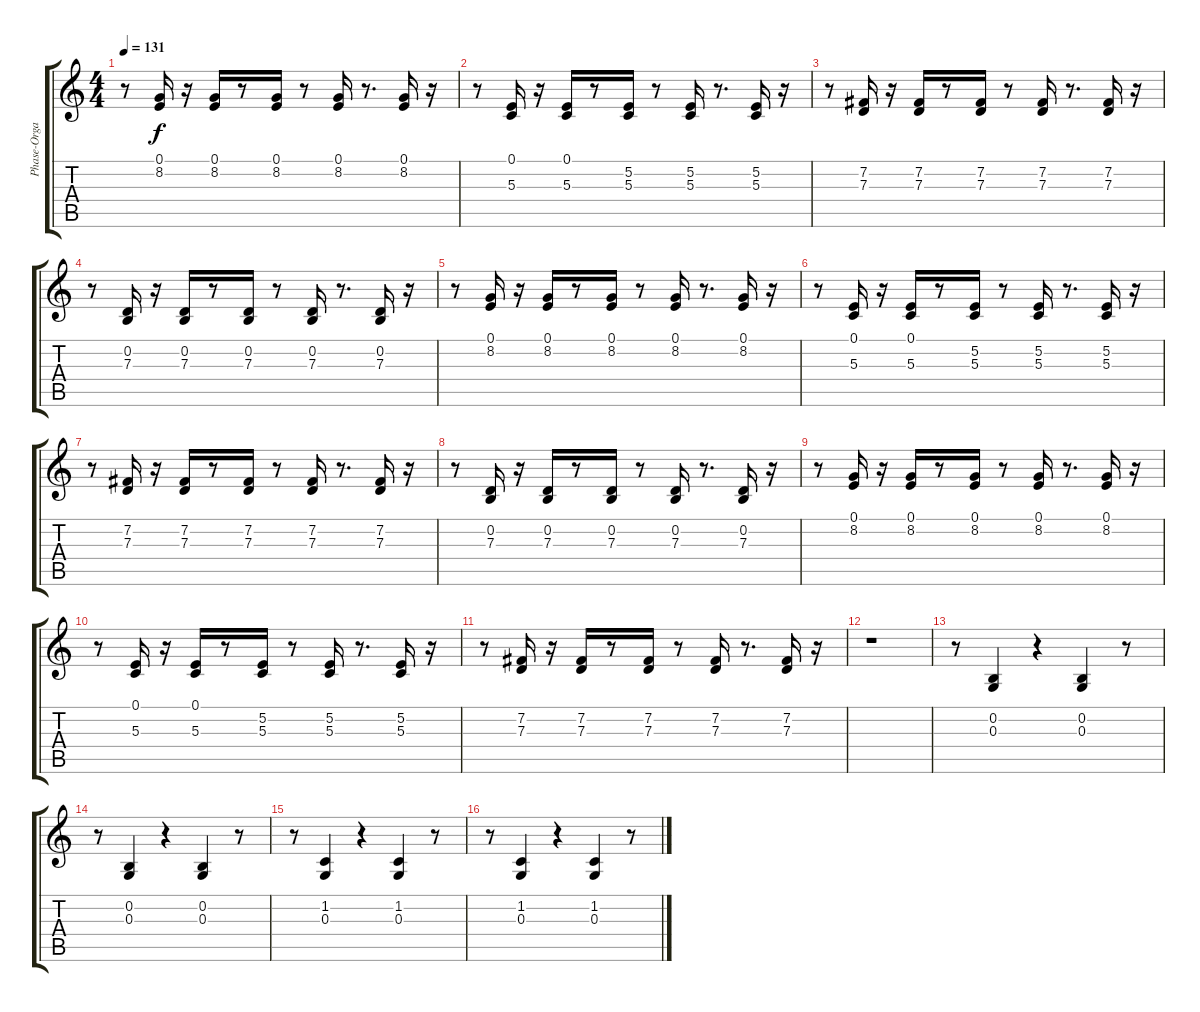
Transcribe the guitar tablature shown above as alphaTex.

\track ("Phase-Organ" "Phase-Orga") {instrument percussiveorgan}
\staff {score tabs}
\tuning (E4 B3 G3 D3 A2 E2) {hide}
\ts (4 4)
\tempo 131
\clef g2
\ks c
r.8{dy f} (0.1 8.2).16 r.16 (0.1 8.2).16 r.8 (0.1 8.2).16 r.8 (0.1 8.2).16 r.8{d} (0.1 8.2).16 r.16 |
r.8 (0.1 5.3).16 r.16 (0.1 5.3).16 r.8 (5.2 5.3).16 r.8 (5.2 5.3).16 r.8{d} (5.2 5.3).16 r.16 |
r.8 (7.2 7.3).16 r.16 (7.2 7.3).16 r.8 (7.2 7.3).16 r.8 (7.2 7.3).16 r.8{d} (7.2 7.3).16 r.16 |
r.8 (0.2 7.3).16 r.16 (0.2 7.3).16 r.8 (0.2 7.3).16 r.8 (0.2 7.3).16 r.8{d} (0.2 7.3).16 r.16 |
r.8 (0.1 8.2).16 r.16 (0.1 8.2).16 r.8 (0.1 8.2).16 r.8 (0.1 8.2).16 r.8{d} (0.1 8.2).16 r.16 |
r.8 (0.1 5.3).16 r.16 (0.1 5.3).16 r.8 (5.2 5.3).16 r.8 (5.2 5.3).16 r.8{d} (5.2 5.3).16 r.16 |
r.8 (7.2 7.3).16 r.16 (7.2 7.3).16 r.8 (7.2 7.3).16 r.8 (7.2 7.3).16 r.8{d} (7.2 7.3).16 r.16 |
r.8 (0.2 7.3).16 r.16 (0.2 7.3).16 r.8 (0.2 7.3).16 r.8 (0.2 7.3).16 r.8{d} (0.2 7.3).16 r.16 |
r.8 (0.1 8.2).16 r.16 (0.1 8.2).16 r.8 (0.1 8.2).16 r.8 (0.1 8.2).16 r.8{d} (0.1 8.2).16 r.16 |
r.8 (0.1 5.3).16 r.16 (0.1 5.3).16 r.8 (5.2 5.3).16 r.8 (5.2 5.3).16 r.8{d} (5.2 5.3).16 r.16 |
r.8 (7.2 7.3).16 r.16 (7.2 7.3).16 r.8 (7.2 7.3).16 r.8 (7.2 7.3).16 r.8{d} (7.2 7.3).16 r.16 |
r.1 |
r.8 (0.2 0.3).4 r.4 (0.2 0.3).4 r.8 |
r.8 (0.2 0.3).4 r.4 (0.2 0.3).4 r.8 |
r.8 (1.2 0.3).4 r.4 (1.2 0.3).4 r.8 |
r.8 (1.2 0.3).4 r.4 (1.2 0.3).4 r.8
